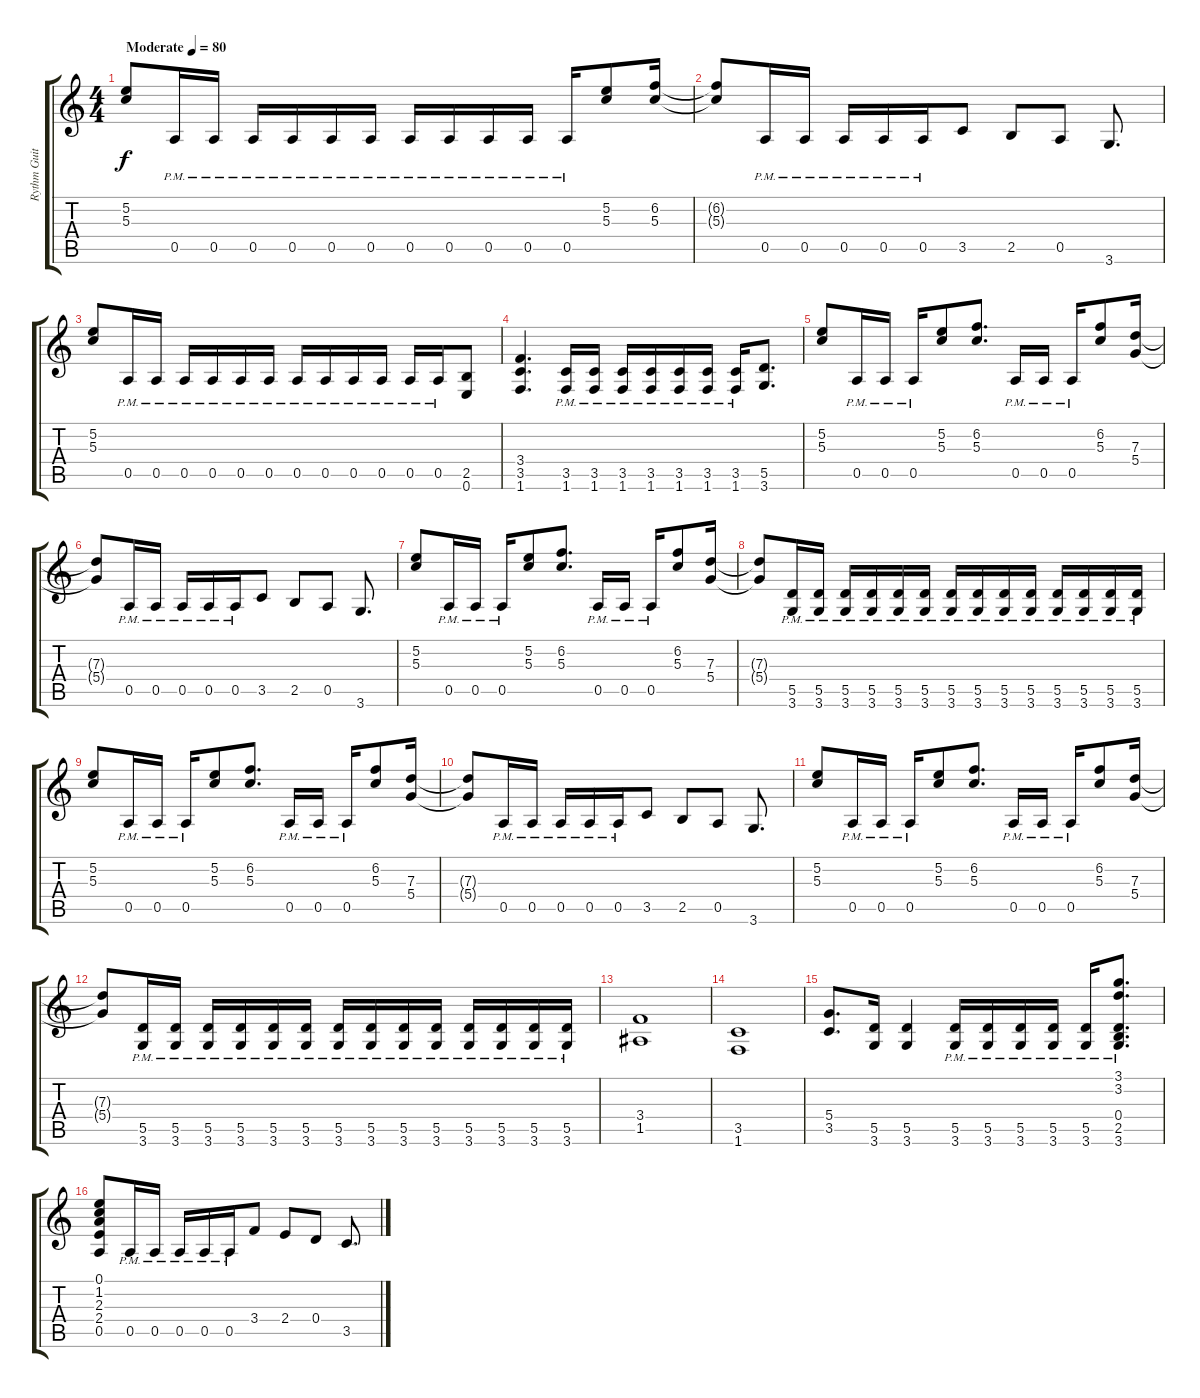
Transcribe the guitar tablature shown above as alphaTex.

\track ("Rythm Guitar" "Rythm Guit") {instrument overdrivenguitar}
\staff {score tabs}
\tuning (E4 B3 G3 D3 A2 E2) {hide}
\ts (4 4)
\tempo (80 "Moderate")
\clef g2
\ks c
(5.2 5.3).8{dy f instrument overdrivenguitar} 0.5{pm}.16 0.5{pm}.16 0.5{pm}.16 0.5{pm}.16 0.5{pm}.16 0.5{pm}.16 0.5{pm}.16 0.5{pm}.16 0.5{pm}.16 0.5{pm}.16 0.5{pm}.16 (5.2 5.3).8 (6.2 5.3).16 |
(6.2{t} 5.3{t}).8 0.5{pm}.16 0.5{pm}.16 0.5{pm}.16 0.5{pm}.16 0.5{pm}.16 3.5.8 2.5.8 0.5.8 3.6.8{d} |
(5.2 5.3).8 0.5{pm}.16 0.5{pm}.16 0.5{pm}.16 0.5{pm}.16 0.5{pm}.16 0.5{pm}.16 0.5{pm}.16 0.5{pm}.16 0.5{pm}.16 0.5{pm}.16 0.5{pm}.16 0.5{pm}.16 (2.5 0.6).8 |
(3.4 3.5 1.6).4{d} (3.5{pm} 1.6{pm}).16 (3.5{pm} 1.6{pm}).16 (3.5{pm} 1.6{pm}).16 (3.5{pm} 1.6{pm}).16 (3.5{pm} 1.6{pm}).16 (3.5{pm} 1.6{pm}).16 (3.5{pm} 1.6{pm}).16 (5.5 3.6).8{d} |
(5.2 5.3).8 0.5{pm}.16 0.5{pm}.16 0.5{pm}.16 (5.2 5.3).8 (6.2 5.3).8{d} 0.5{pm}.16 0.5{pm}.16 0.5{pm}.16 (6.2 5.3).8 (7.3 5.4).16 |
(7.3{t} 5.4{t}).8 0.5{pm}.16 0.5{pm}.16 0.5{pm}.16 0.5{pm}.16 0.5{pm}.16 3.5.8 2.5.8 0.5.8 3.6.8{d} |
(5.2 5.3).8 0.5{pm}.16 0.5{pm}.16 0.5{pm}.16 (5.2 5.3).8 (6.2 5.3).8{d} 0.5{pm}.16 0.5{pm}.16 0.5{pm}.16 (6.2 5.3).8 (7.3 5.4).16 |
(7.3{t} 5.4{t}).8 (5.5{pm} 3.6{pm}).16 (5.5{pm} 3.6{pm}).16 (5.5{pm} 3.6{pm}).16 (5.5{pm} 3.6{pm}).16 (5.5{pm} 3.6{pm}).16 (5.5{pm} 3.6{pm}).16 (5.5{pm} 3.6{pm}).16 (5.5{pm} 3.6{pm}).16 (5.5{pm} 3.6{pm}).16 (5.5{pm} 3.6{pm}).16 (5.5{pm} 3.6{pm}).16 (5.5{pm} 3.6{pm}).16 (5.5{pm} 3.6{pm}).16 (5.5{pm} 3.6{pm}).16 |
(5.2 5.3).8 0.5{pm}.16 0.5{pm}.16 0.5{pm}.16 (5.2 5.3).8 (6.2 5.3).8{d} 0.5{pm}.16 0.5{pm}.16 0.5{pm}.16 (6.2 5.3).8 (7.3 5.4).16 |
(7.3{t} 5.4{t}).8 0.5{pm}.16 0.5{pm}.16 0.5{pm}.16 0.5{pm}.16 0.5{pm}.16 3.5.8 2.5.8 0.5.8 3.6.8{d} |
(5.2 5.3).8 0.5{pm}.16 0.5{pm}.16 0.5{pm}.16 (5.2 5.3).8 (6.2 5.3).8{d} 0.5{pm}.16 0.5{pm}.16 0.5{pm}.16 (6.2 5.3).8 (7.3 5.4).16 |
(7.3{t} 5.4{t}).8 (5.5{pm} 3.6{pm}).16 (5.5{pm} 3.6{pm}).16 (5.5{pm} 3.6{pm}).16 (5.5{pm} 3.6{pm}).16 (5.5{pm} 3.6{pm}).16 (5.5{pm} 3.6{pm}).16 (5.5{pm} 3.6{pm}).16 (5.5{pm} 3.6{pm}).16 (5.5{pm} 3.6{pm}).16 (5.5{pm} 3.6{pm}).16 (5.5{pm} 3.6{pm}).16 (5.5{pm} 3.6{pm}).16 (5.5{pm} 3.6{pm}).16 (5.5{pm} 3.6{pm}).16 |
(3.4 1.5).1 |
(3.5 1.6).1 |
(5.4 3.5).8{d} (5.5 3.6).16 (5.5 3.6).4 (5.5{pm} 3.6{pm}).16 (5.5{pm} 3.6{pm}).16 (5.5{pm} 3.6{pm}).16 (5.5{pm} 3.6{pm}).16 (5.5{pm} 3.6{pm}).16 (3.1 3.2 0.4 2.5{pm} 3.6{pm}).8{d} |
(0.1 1.2 2.3 2.4 0.5).8 0.5{pm}.16 0.5{pm}.16 0.5{pm}.16 0.5{pm}.16 0.5{pm}.16 3.4.8 2.4.8 0.4.8 3.5.8{d}
